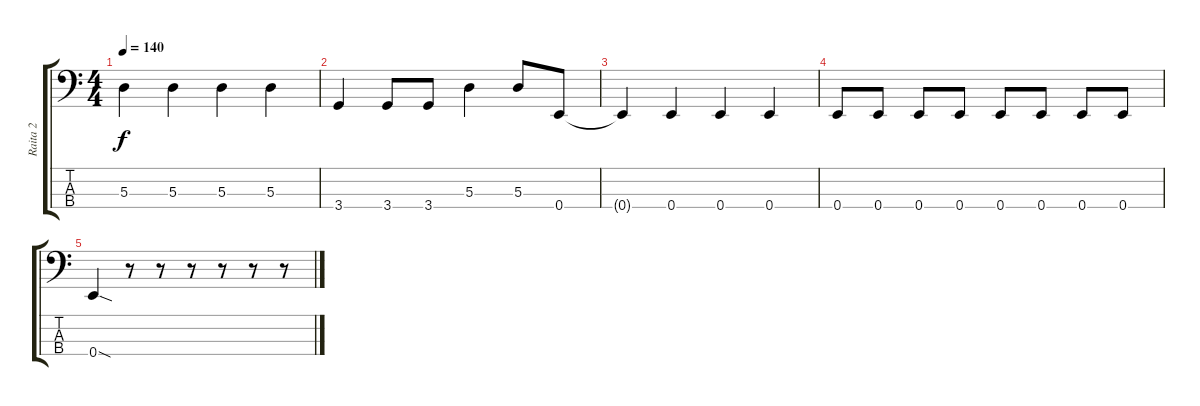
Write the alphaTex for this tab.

\track ("Raita 2" "Raita 2") {instrument electricbassfinger}
\staff {score tabs}
\tuning (G2 D2 A1 E1) {hide}
\ts (4 4)
\tempo 140
\clef f4
\ks c
5.3{t}.4{dy f} 5.3.4 5.3.4 5.3.4 |
3.4.4 3.4.8 3.4.8 5.3.4 5.3.8 0.4.8 |
0.4{t}.4 0.4.4 0.4.4 0.4.4 |
0.4.8 0.4.8 0.4.8 0.4.8 0.4.8 0.4.8 0.4.8 0.4.8 |
0.4{sod}.4 r.8 r.8 r.8 r.8 r.8 r.8
